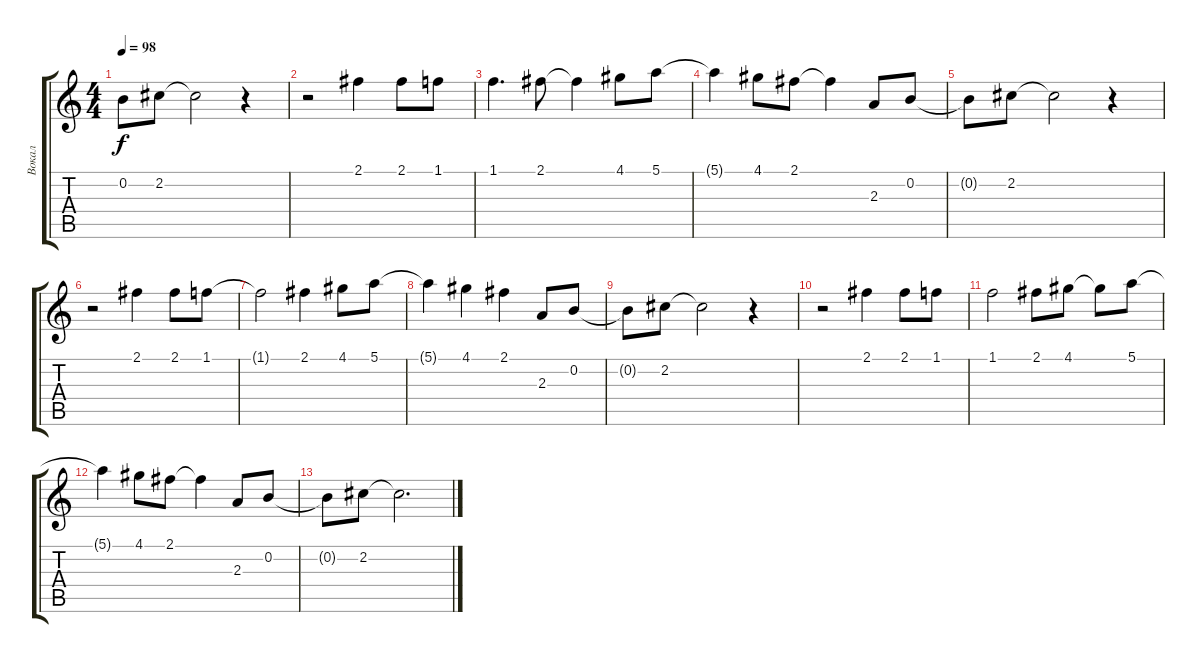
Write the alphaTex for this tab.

\track ("Вокал" "Вокал") {instrument acousticguitarsteel}
\staff {score tabs}
\tuning (E4 B3 G3 D3 A2 E2) {hide}
\ts (4 4)
\tempo 98
\clef g2
\ks c
0.2{t}.8{dy f} 2.2.8 2.2{t}.2 r.4 |
r.2 2.1.4 2.1.8 1.1.8 |
1.1.4{d} 2.1.8 2.1{t}.4 4.1.8 5.1.8 |
5.1{t}.4 4.1.8 2.1.8 2.1{t}.4 2.3.8 0.2.8 |
0.2{t}.8 2.2.8 2.2{t}.2 r.4 |
r.2 2.1.4 2.1.8 1.1.8 |
1.1{t}.2 2.1.4 4.1.8 5.1.8 |
5.1{t}.4 4.1.4 2.1.4 2.3.8 0.2.8 |
0.2{t}.8 2.2.8 2.2{t}.2 r.4 |
r.2 2.1.4 2.1.8 1.1.8 |
1.1.2 2.1.8 4.1.8 4.1{t}.8 5.1.8 |
5.1{t}.4 4.1.8 2.1.8 2.1{t}.4 2.3.8 0.2.8 |
0.2{t}.8 2.2.8 2.2{t}.2{d}
